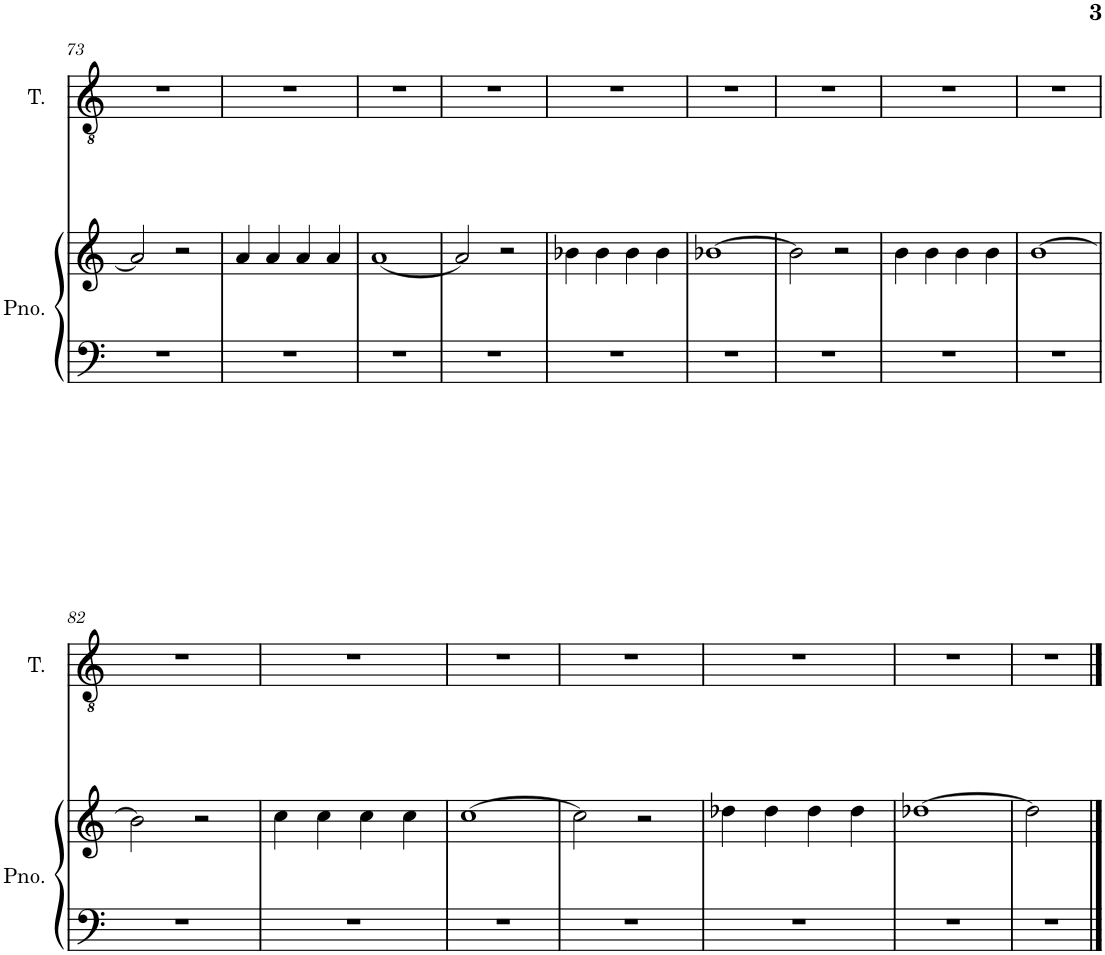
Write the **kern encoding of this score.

**kern	**kern	**kern
*part2	*part2	*part1
*staff3	*staff2	*staff1
*I"Piano	*	*I"Tenor
*I'Pno.	*	*I'T.
!!LO:PB:g=z
*clefF4	*clefG2	*clefGv2
*k[]	*k[]	*k[]
*M4/4	*M4/4	*M4/4
=73	=73	=73
1r	2a-/]	1r
.	2r	.
=74	=74	=74
1r	4a/	1r
.	4a/	.
.	4a/	.
.	4a/	.
=75	=75	=75
1r	[1a	1r
=76	=76	=76
1r	2a/]	1r
.	2r	.
=77	=77	=77
1r	4b-X\	1r
.	4b-\	.
.	4b-\	.
.	4b-\	.
=78	=78	=78
1r	[1b-X	1r
=79	=79	=79
1r	2b-\]	1r
.	2r	.
=80	=80	=80
1r	4b\	1r
.	4b\	.
.	4b\	.
.	4b\	.
=81	=81	=81
1r	[1b	1r
!!LO:LB:g=z
=82	=82	=82
1r	2b\]	1r
.	2r	.
=83	=83	=83
1r	4cc\	1r
.	4cc\	.
.	4cc\	.
.	4cc\	.
=84	=84	=84
1r	[1cc	1r
=85	=85	=85
1r	2cc\]	1r
.	2r	.
=86	=86	=86
1r	4dd-X\	1r
.	4dd-\	.
.	4dd-\	.
.	4dd-\	.
=87	=87	=87
1r	[1dd-X	1r
=88	=88	=88
1r	2dd-\]	1r
.	2ryy	.
==	==	==
*-	*-	*-
